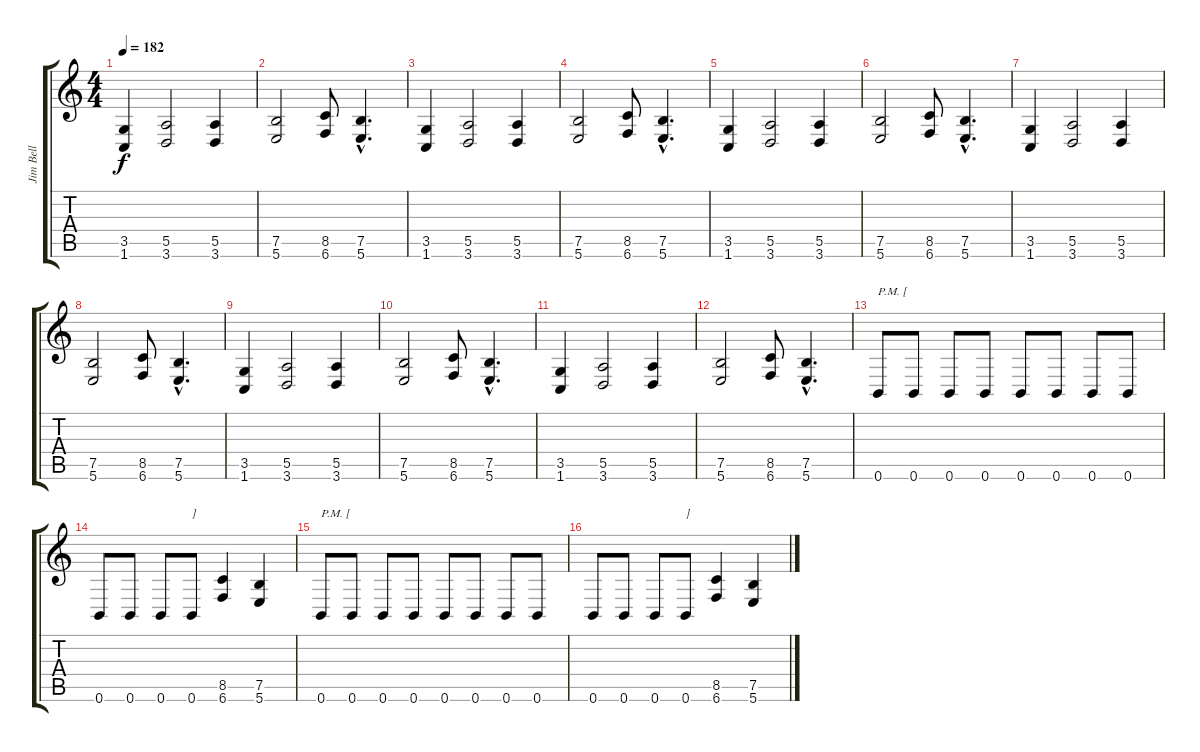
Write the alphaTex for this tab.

\track ("Jim Bell" "Jim Bell") {instrument overdrivenguitar}
\staff {score tabs}
\tuning (B3 Gb3 D3 A2 E2 B1) {hide}
\ts (4 4)
\tempo 182
\clef g2
\ks c
(3.5 1.6).4{dy f} (5.5 3.6).2 (5.5 3.6).4 |
(7.5 5.6).2 (8.5 6.6).8 (7.5{hac} 5.6{hac}).4{d} |
(3.5 1.6).4 (5.5 3.6).2 (5.5 3.6).4 |
(7.5 5.6).2 (8.5 6.6).8 (7.5{hac} 5.6{hac}).4{d} |
(3.5 1.6).4 (5.5 3.6).2 (5.5 3.6).4 |
(7.5 5.6).2 (8.5 6.6).8 (7.5{hac} 5.6{hac}).4{d} |
(3.5 1.6).4 (5.5 3.6).2 (5.5 3.6).4 |
(7.5 5.6).2 (8.5 6.6).8 (7.5{hac} 5.6{hac}).4{d} |
(3.5 1.6).4 (5.5 3.6).2 (5.5 3.6).4 |
(7.5 5.6).2 (8.5 6.6).8 (7.5{hac} 5.6{hac}).4{d} |
(3.5 1.6).4 (5.5 3.6).2 (5.5 3.6).4 |
(7.5 5.6).2 (8.5 6.6).8 (7.5{hac} 5.6{hac}).4{d} |
0.6.8{txt "P.M. ["} 0.6.8 0.6.8 0.6.8 0.6.8 0.6.8 0.6.8 0.6.8 |
0.6.8 0.6.8 0.6.8 0.6.8{txt "]"} (8.5 6.6).4 (7.5 5.6).4 |
0.6.8{txt "P.M. ["} 0.6.8 0.6.8 0.6.8 0.6.8 0.6.8 0.6.8 0.6.8 |
0.6.8 0.6.8 0.6.8 0.6.8{txt "]"} (8.5 6.6).4 (7.5 5.6).4
